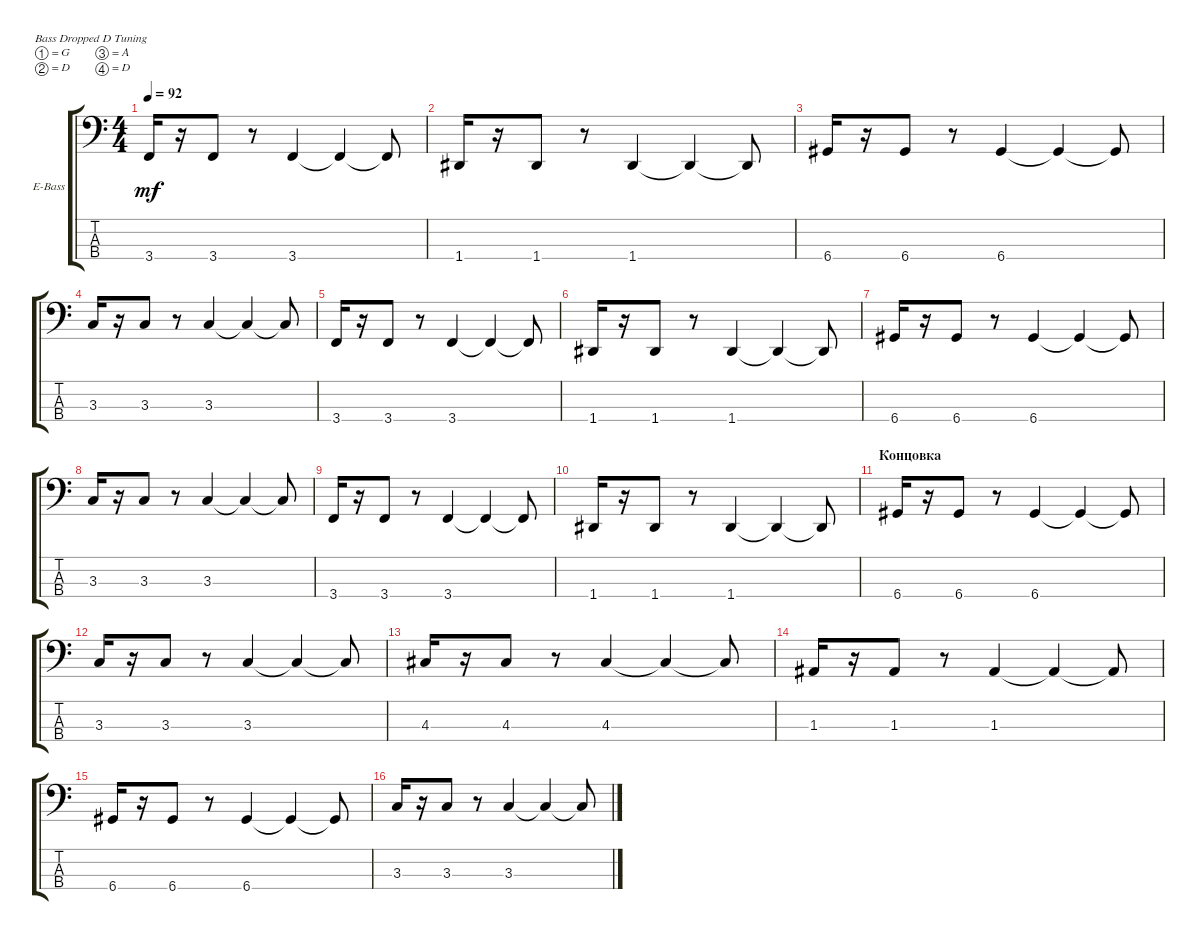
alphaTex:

\defaultSystemsLayout 4
\bracketExtendMode groupsimilarinstruments
\firstSystemTrackNameOrientation horizontal
\otherSystemsTrackNameOrientation horizontal
\track ("Electric Bass" "E-Bass") {instrument electricbassfinger}
\staff {score tabs}
\tuning (G2 D2 A1 D1)
\ts (4 4)
\tempo 92
\clef f4
\ks c
3.4.16{dy mf} r.16 3.4.8 r.8 3.4.4 3.4{t}.4 3.4{t}.8 |
1.4.16 r.16 1.4.8 r.8 1.4.4 1.4{t}.4 1.4{t}.8 |
6.4.16 r.16 6.4.8 r.8 6.4.4 6.4{t}.4 6.4{t}.8 |
3.3.16 r.16 3.3.8 r.8 3.3.4 3.3{t}.4 3.3{t}.8 |
3.4.16 r.16 3.4.8 r.8 3.4.4 3.4{t}.4 3.4{t}.8 |
1.4.16 r.16 1.4.8 r.8 1.4.4 1.4{t}.4 1.4{t}.8 |
6.4.16 r.16 6.4.8 r.8 6.4.4 6.4{t}.4 6.4{t}.8 |
3.3.16 r.16 3.3.8 r.8 3.3.4 3.3{t}.4 3.3{t}.8 |
3.4.16 r.16 3.4.8 r.8 3.4.4 3.4{t}.4 3.4{t}.8 |
1.4.16 r.16 1.4.8 r.8 1.4.4 1.4{t}.4 1.4{t}.8 |
\section ("" "Концовка")
6.4.16 r.16 6.4.8 r.8 6.4.4 6.4{t}.4 6.4{t}.8 |
3.3.16 r.16 3.3.8 r.8 3.3.4 3.3{t}.4 3.3{t}.8 |
4.3.16 r.16 4.3.8 r.8 4.3.4 4.3{t}.4 4.3{t}.8 |
1.3.16 r.16 1.3.8 r.8 1.3.4 1.3{t}.4 1.3{t}.8 |
6.4.16 r.16 6.4.8 r.8 6.4.4 6.4{t}.4 6.4{t}.8 |
3.3.16 r.16 3.3.8 r.8 3.3.4 3.3{t}.4 3.3{t}.8
